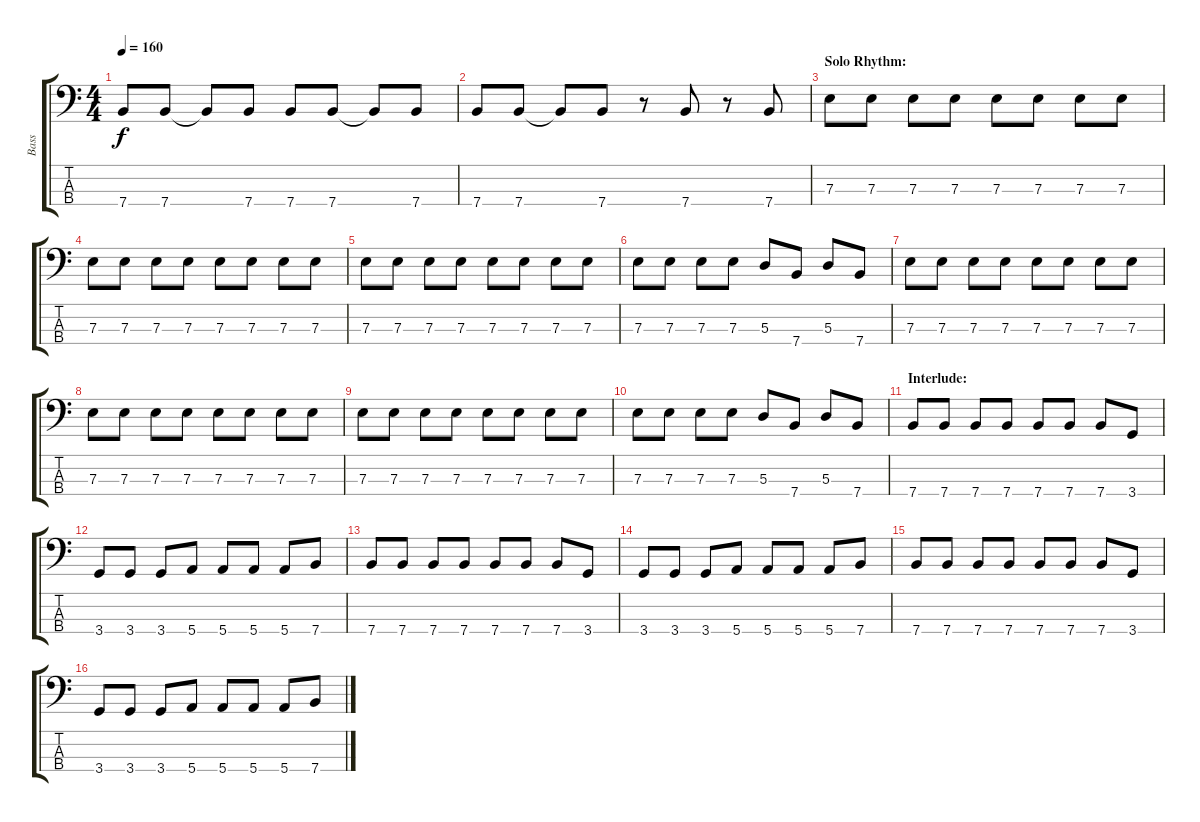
\track ("Bass" "Bass") {instrument electricbasspick}
\staff {score tabs}
\tuning (G2 D2 A1 E1) {hide}
\ts (4 4)
\tempo 160
\clef f4
\ks c
7.4.8{dy f} 7.4.8 7.4{t}.8 7.4.8 7.4.8 7.4.8 7.4{t}.8 7.4.8 |
7.4.8 7.4.8 7.4{t}.8 7.4.8 r.8 7.4.8 r.8 7.4.8 |
\section ("" "Solo Rhythm:")
7.3.8 7.3.8 7.3.8 7.3.8 7.3.8 7.3.8 7.3.8 7.3.8 |
7.3.8 7.3.8 7.3.8 7.3.8 7.3.8 7.3.8 7.3.8 7.3.8 |
7.3.8 7.3.8 7.3.8 7.3.8 7.3.8 7.3.8 7.3.8 7.3.8 |
7.3.8 7.3.8 7.3.8 7.3.8 5.3.8 7.4.8 5.3.8 7.4.8 |
7.3.8 7.3.8 7.3.8 7.3.8 7.3.8 7.3.8 7.3.8 7.3.8 |
7.3.8 7.3.8 7.3.8 7.3.8 7.3.8 7.3.8 7.3.8 7.3.8 |
7.3.8 7.3.8 7.3.8 7.3.8 7.3.8 7.3.8 7.3.8 7.3.8 |
7.3.8 7.3.8 7.3.8 7.3.8 5.3.8 7.4.8 5.3.8 7.4.8 |
\section ("" "Interlude:")
7.4.8 7.4.8 7.4.8 7.4.8 7.4.8 7.4.8 7.4.8 3.4.8 |
3.4.8 3.4.8 3.4.8 5.4.8 5.4.8 5.4.8 5.4.8 7.4.8 |
7.4.8 7.4.8 7.4.8 7.4.8 7.4.8 7.4.8 7.4.8 3.4.8 |
3.4.8 3.4.8 3.4.8 5.4.8 5.4.8 5.4.8 5.4.8 7.4.8 |
7.4.8 7.4.8 7.4.8 7.4.8 7.4.8 7.4.8 7.4.8 3.4.8 |
3.4.8 3.4.8 3.4.8 5.4.8 5.4.8 5.4.8 5.4.8 7.4.8
